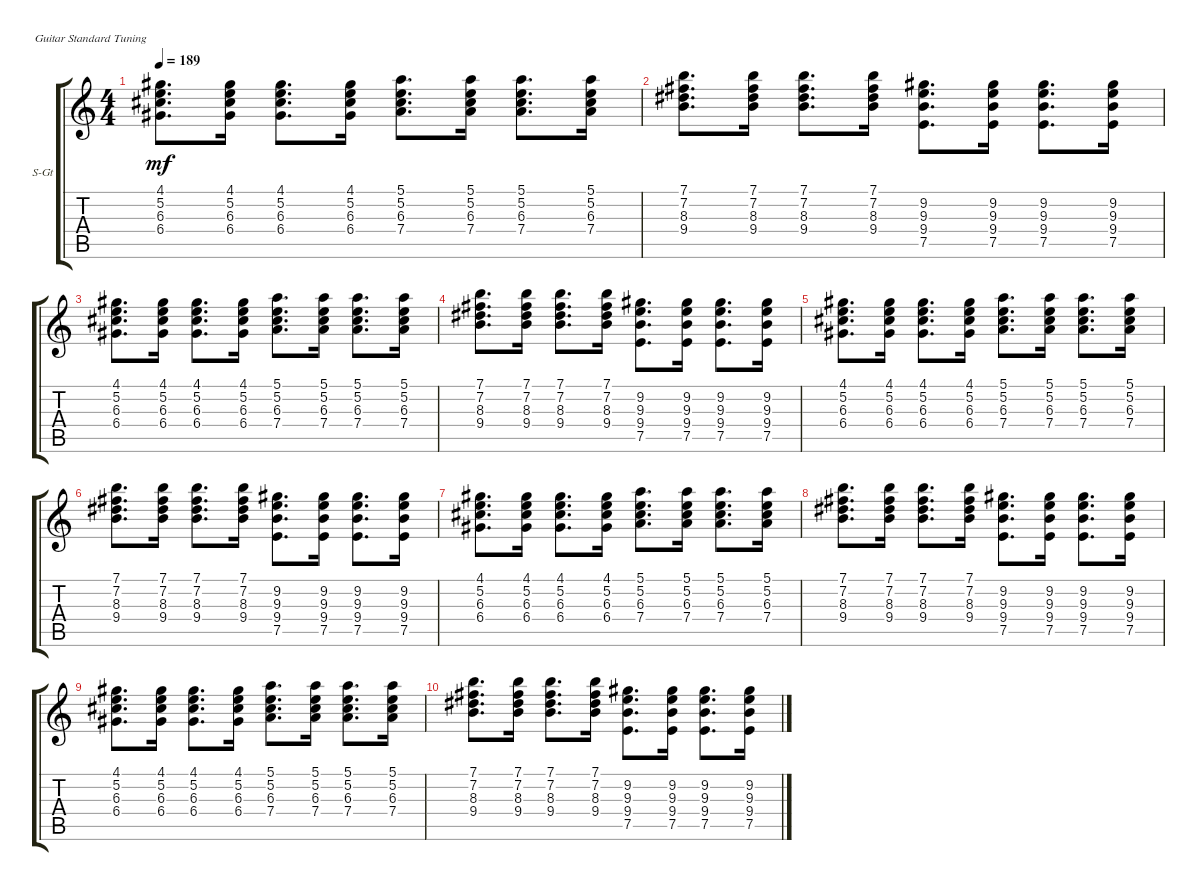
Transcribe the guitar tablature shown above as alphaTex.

\defaultSystemsLayout 4
\bracketExtendMode groupsimilarinstruments
\firstSystemTrackNameOrientation horizontal
\otherSystemsTrackNameOrientation horizontal
\track ("Clean Backing" "S-Gt") {instrument acousticguitarsteel}
\staff {score tabs}
\tuning (E4 B3 G3 D3 A2 E2)
\ts (4 4)
\tempo 189
\clef g2
\ks c
(6.4 6.3 5.2 4.1).8{d dy mf} (6.4 6.3 5.2 4.1).16 (6.4 6.3 5.2 4.1).8{d} (6.4 6.3 5.2 4.1).16 (7.4 6.3 5.2 5.1).8{d} (7.4 6.3 5.2 5.1).16 (7.4 6.3 5.2 5.1).8{d} (7.4 6.3 5.2 5.1).16 |
(9.4 8.3 7.2 7.1).8{d} (9.4 8.3 7.2 7.1).16 (9.4 8.3 7.2 7.1).8{d} (9.4 8.3 7.2 7.1).16 (9.4 9.3 9.2 7.5).8{d} (9.4 9.3 9.2 7.5).16 (9.4 9.3 9.2 7.5).8{d} (9.4 9.3 9.2 7.5).16 |
(6.4 6.3 5.2 4.1).8{d} (6.4 6.3 5.2 4.1).16 (6.4 6.3 5.2 4.1).8{d} (6.4 6.3 5.2 4.1).16 (7.4 6.3 5.2 5.1).8{d} (7.4 6.3 5.2 5.1).16 (7.4 6.3 5.2 5.1).8{d} (7.4 6.3 5.2 5.1).16 |
(9.4 8.3 7.2 7.1).8{d} (9.4 8.3 7.2 7.1).16 (9.4 8.3 7.2 7.1).8{d} (9.4 8.3 7.2 7.1).16 (9.4 9.3 9.2 7.5).8{d} (9.4 9.3 9.2 7.5).16 (9.4 9.3 9.2 7.5).8{d} (9.4 9.3 9.2 7.5).16 |
(6.4 6.3 5.2 4.1).8{d} (6.4 6.3 5.2 4.1).16 (6.4 6.3 5.2 4.1).8{d} (6.4 6.3 5.2 4.1).16 (7.4 6.3 5.2 5.1).8{d} (7.4 6.3 5.2 5.1).16 (7.4 6.3 5.2 5.1).8{d} (7.4 6.3 5.2 5.1).16 |
(9.4 8.3 7.2 7.1).8{d} (9.4 8.3 7.2 7.1).16 (9.4 8.3 7.2 7.1).8{d} (9.4 8.3 7.2 7.1).16 (9.4 9.3 9.2 7.5).8{d} (9.4 9.3 9.2 7.5).16 (9.4 9.3 9.2 7.5).8{d} (9.4 9.3 9.2 7.5).16 |
(6.4 6.3 5.2 4.1).8{d} (6.4 6.3 5.2 4.1).16 (6.4 6.3 5.2 4.1).8{d} (6.4 6.3 5.2 4.1).16 (7.4 6.3 5.2 5.1).8{d} (7.4 6.3 5.2 5.1).16 (7.4 6.3 5.2 5.1).8{d} (7.4 6.3 5.2 5.1).16 |
(9.4 8.3 7.2 7.1).8{d} (9.4 8.3 7.2 7.1).16 (9.4 8.3 7.2 7.1).8{d} (9.4 8.3 7.2 7.1).16 (9.4 9.3 9.2 7.5).8{d} (9.4 9.3 9.2 7.5).16 (9.4 9.3 9.2 7.5).8{d} (9.4 9.3 9.2 7.5).16 |
(6.4 6.3 5.2 4.1).8{d} (6.4 6.3 5.2 4.1).16 (6.4 6.3 5.2 4.1).8{d} (6.4 6.3 5.2 4.1).16 (7.4 6.3 5.2 5.1).8{d} (7.4 6.3 5.2 5.1).16 (7.4 6.3 5.2 5.1).8{d} (7.4 6.3 5.2 5.1).16 |
(9.4 8.3 7.2 7.1).8{d} (9.4 8.3 7.2 7.1).16 (9.4 8.3 7.2 7.1).8{d} (9.4 8.3 7.2 7.1).16 (9.4 9.3 9.2 7.5).8{d} (9.4 9.3 9.2 7.5).16 (9.4 9.3 9.2 7.5).8{d} (9.4 9.3 9.2 7.5).16
